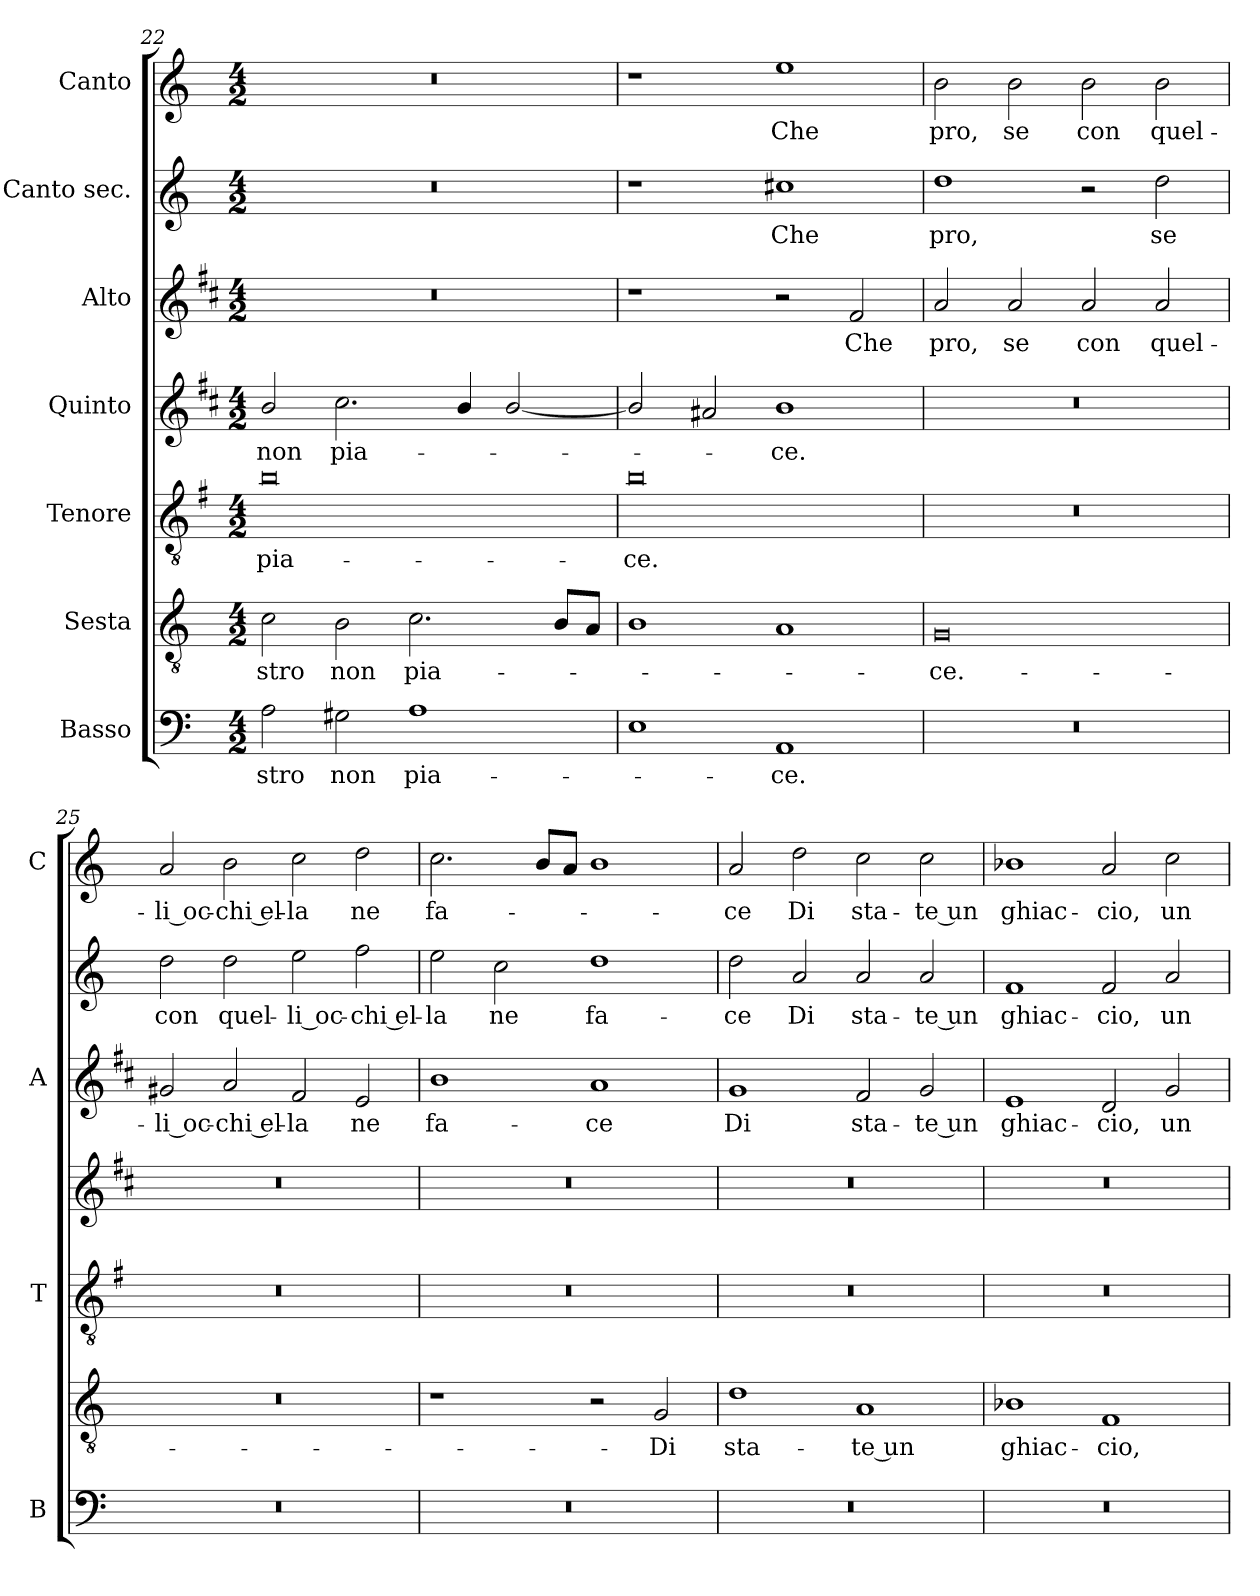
**kern	**text	**kern	**text	**kern	**text	**kern	**text	**kern	**text	**kern	**text	**kern	**text
*part7	*part7	*part6	*part6	*part5	*part5	*part4	*part4	*part3	*part3	*part2	*part2	*part1	*part1
*staff7	*staff7	*staff6	*staff6	*staff5	*staff5	*staff4	*staff4	*staff3	*staff3	*staff2	*staff2	*staff1	*staff1
*I"Basso	*	*I"Sesta	*	*I"Tenore	*	*I"Quinto	*	*I"Alto	*	*I"Canto sec.	*	*I"Canto	*
*I'B	*	*	*	*I'T	*	*	*	*I'A	*	*	*	*I'C	*
*clefF4	*	*clefGv2	*	*clefGv2	*	*clefG2	*	*clefG2	*	*clefG2	*	*clefG2	*
*	*	*	*	*ITrd4c7	*	*ITrd1c2	*	*ITrd1c2	*	*	*	*	*
*k[]	*	*k[]	*	*k[]	*	*k[]	*	*k[]	*	*k[]	*	*k[]	*
*C:	*	*C:	*	*C:	*	*C:	*	*C:	*	*C:	*	*C:	*
*M4/2	*	*M4/2	*	*M4/2	*	*M4/2	*	*M4/2	*	*M4/2	*	*M4/2	*
=22	=22	=22	=22	=22	=22	=22	=22	=22	=22	=22	=22	=22	=22
!	!LO:LY:b	!	!LO:LY:b	!	!LO:LY:b	!	!LO:LY:b	!	!	!	!	!	!
2A\	-stro	2c\	-stro	0e	pia-	2a/	non	0r	.	0r	.	0r	.
!	!LO:LY:b	!	!LO:LY:b	!	!	!	!LO:LY:b	!	!	!	!	!	!
2G#X\	non	2B\	non	.	.	2.b\	pia-	.	.	.	.	.	.
!	!LO:LY:b	!	!LO:LY:b	!	!	!	!	!	!	!	!	!	!
1A	pia-	2.c\	pia-	.	.	.	.	.	.	.	.	.	.
.	.	.	.	.	.	4a/	.	.	.	.	.	.	.
.	.	.	.	.	.	[2a/	.	.	.	.	.	.	.
.	.	8B/L	.	.	.	.	.	.	.	.	.	.	.
.	.	8A/J	.	.	.	.	.	.	.	.	.	.	.
=23	=23	=23	=23	=23	=23	=23	=23	=23	=23	=23	=23	=23	=23
!	!	!	!	!	!LO:LY:b	!	!	!	!	!	!	!	!
1E	.	1B	.	0e	-ce.-	2a/]	.	1r	.	1r	.	1r	.
.	.	.	.	.	.	2g#X/	.	.	.	.	.	.	.
!	!LO:LY:b	!	!	!	!	!	!LO:LY:b	!	!	!	!LO:LY:b	!	!LO:LY:b
1AA	-ce.-	1A	.	.	.	1a	-ce.-	2r	.	1cc#X	-Che	1ee	-Che
!	!	!	!	!	!	!	!	!	!LO:LY:b	!	!	!	!
.	.	.	.	.	.	.	.	2e/	-Che	.	.	.	.
!!LO:LB:g=z
=24	=24	=24	=24	=24	=24	=24	=24	=24	=24	=24	=24	=24	=24
!	!	!	!LO:LY:b	!	!	!	!	!	!LO:LY:b	!	!LO:LY:b	!	!LO:LY:b
0r	.	0G	-ce.-	0r	.	0r	.	2g/	pro,	1dd	pro,	2b\	pro,
!	!	!	!	!	!	!	!	!	!LO:LY:b	!	!	!	!LO:LY:b
.	.	.	.	.	.	.	.	2g/	se	.	.	2b\	se
!	!	!	!	!	!	!	!	!	!LO:LY:b	!	!	!	!LO:LY:b
.	.	.	.	.	.	.	.	2g/	con	2r	.	2b\	con
!	!	!	!	!	!	!	!	!	!LO:LY:b	!	!LO:LY:b	!	!LO:LY:b
.	.	.	.	.	.	.	.	2g/	quel-	2dd\	se	2b\	quel-
=25	=25	=25	=25	=25	=25	=25	=25	=25	=25	=25	=25	=25	=25
!	!	!	!	!	!	!	!	!	!LO:LY:b	!	!LO:LY:b	!	!LO:LY:b
0r	.	0r	.	0r	.	0r	.	2f#X/	-li oc-	2dd\	con	2a/	-li oc-
!	!	!	!	!	!	!	!	!	!LO:LY:b	!	!LO:LY:b	!	!LO:LY:b
.	.	.	.	.	.	.	.	2g/	-chi el-	2dd\	quel-	2b\	-chi el-
!	!	!	!	!	!	!	!	!	!LO:LY:b	!	!LO:LY:b	!	!LO:LY:b
.	.	.	.	.	.	.	.	2e/	-la	2ee\	-li oc-	2cc\	-la
!	!	!	!	!	!	!	!	!	!LO:LY:b	!	!LO:LY:b	!	!LO:LY:b
.	.	.	.	.	.	.	.	2d/	ne	2ff\	-chi el-	2dd\	ne
=26	=26	=26	=26	=26	=26	=26	=26	=26	=26	=26	=26	=26	=26
!	!	!	!	!	!	!	!	!	!LO:LY:b	!	!LO:LY:b	!	!LO:LY:b
0r	.	1r	.	0r	.	0r	.	1a	fa-	2ee\	-la	2.cc\	fa-
!	!	!	!	!	!	!	!	!	!	!	!LO:LY:b	!	!
.	.	.	.	.	.	.	.	.	.	2cc\	ne	.	.
.	.	.	.	.	.	.	.	.	.	.	.	8b/L	.
.	.	.	.	.	.	.	.	.	.	.	.	8a/J	.
!	!	!	!	!	!	!	!	!	!LO:LY:b	!	!LO:LY:b	!	!
.	.	2r	.	.	.	.	.	1g	-ce	1dd	fa-	1b	.
!	!	!	!LO:LY:b	!	!	!	!	!	!	!	!	!	!
.	.	2G/	-Di	.	.	.	.	.	.	.	.	.	.
=27	=27	=27	=27	=27	=27	=27	=27	=27	=27	=27	=27	=27	=27
!	!	!	!LO:LY:b	!	!	!	!	!	!LO:LY:b	!	!LO:LY:b	!	!LO:LY:b
0r	.	1d	sta-	0r	.	0r	.	1f	Di	2dd\	-ce	2a/	-ce
!	!	!	!	!	!	!	!	!	!	!	!LO:LY:b	!	!LO:LY:b
.	.	.	.	.	.	.	.	.	.	2a/	Di	2dd\	Di
!	!	!	!LO:LY:b	!	!	!	!	!	!LO:LY:b	!	!LO:LY:b	!	!LO:LY:b
.	.	1A	-te un	.	.	.	.	2e/	sta-	2a/	sta-	2cc\	sta-
!	!	!	!	!	!	!	!	!	!LO:LY:b	!	!LO:LY:b	!	!LO:LY:b
.	.	.	.	.	.	.	.	2f/	-te un	2a/	-te un	2cc\	-te un
=28	=28	=28	=28	=28	=28	=28	=28	=28	=28	=28	=28	=28	=28
!	!	!	!LO:LY:b	!	!	!	!	!	!LO:LY:b	!	!LO:LY:b	!	!LO:LY:b
0r	.	1B-X	ghiac-	0r	.	0r	.	1d	ghiac-	1f	ghiac-	1b-X	ghiac-
!	!	!	!LO:LY:b	!	!	!	!	!	!LO:LY:b	!	!LO:LY:b	!	!LO:LY:b
.	.	1F	-cio,	.	.	.	.	2c/	-cio,	2f/	-cio,	2a/	-cio,
!	!	!	!	!	!	!	!	!	!LO:LY:b	!	!LO:LY:b	!	!LO:LY:b
.	.	.	.	.	.	.	.	2f/	un	2a/	un	2cc\	un
=	=	=	=	=	=	=	=	=	=	=	=	=	=
*-	*-	*-	*-	*-	*-	*-	*-	*-	*-	*-	*-	*-	*-
